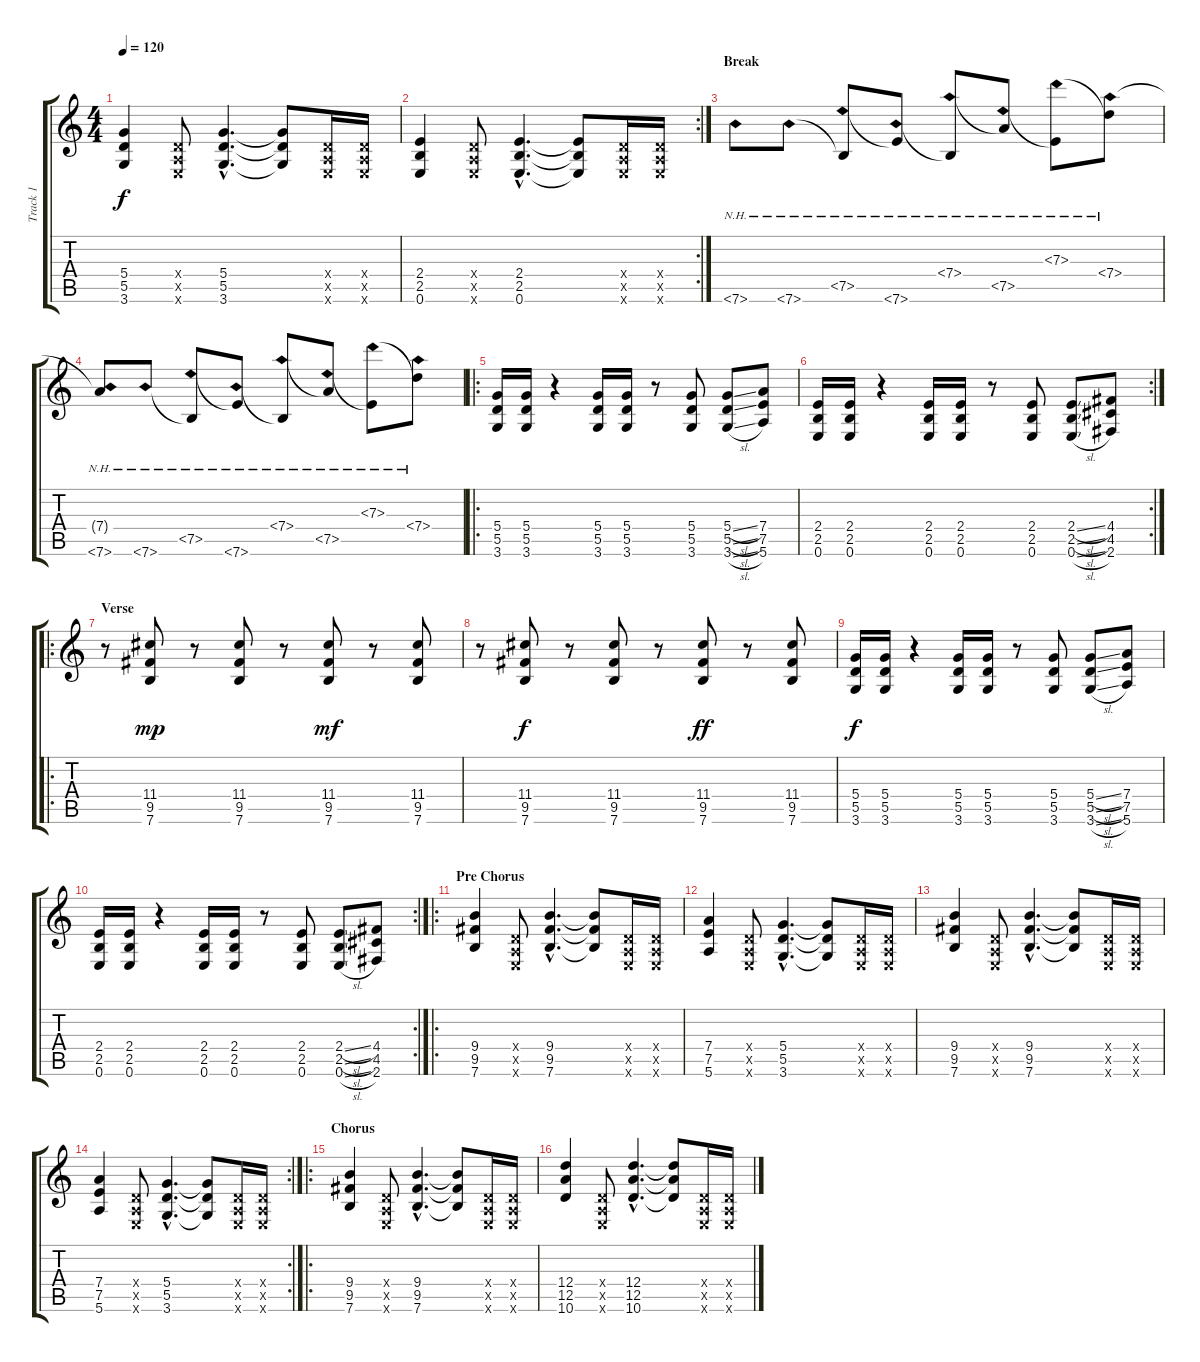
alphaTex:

\track ("Track 1" "Track 1") {instrument distortionguitar}
\staff {score tabs}
\tuning (E4 B3 G3 D3 A2 E2) {hide}
\ts (4 4)
\tempo 120
\clef g2
\ks c
(5.4 5.5 3.6).4{dy f} (0.4{x} 0.5{x} 0.6{x}).8 (5.4{hac} 5.5{hac} 3.6{hac}).4{d} (5.4{t} 5.5{t} 3.6{t}).8 (0.4{x} 0.5{x} 0.6{x}).16 (0.4{x} 0.5{x} 0.6{x}).16 |
\rc 2
(2.4 2.5 0.6).4 (0.4{x} 0.5{x} 0.6{x}).8 (2.4{hac} 2.5{hac} 0.6{hac}).4{d} (2.4{t} 2.5{t} 0.6{t}).8 (0.4{x} 0.5{x} 0.6{x}).16 (0.4{x} 0.5{x} 0.6{x}).16 |
\section ("" "Break")
7.6{nh}.8 7.6{nh}.8 (7.5{nh} 7.6{t}).8 (7.5{t} 7.6{nh}).8 (7.4{nh} 7.6{t}).8 (7.4{t} 7.5{nh}).8 (7.3{nh} 7.5{t}).8 (7.3{t} 7.4{nh}).8 |
(7.4{t} 7.6{nh}).8 7.6{nh}.8 (7.5{nh} 7.6{t}).8 (7.5{t} 7.6{nh}).8 (7.4{nh} 7.6{t}).8 (7.4{t} 7.5{nh}).8 (7.3{nh} 7.5{t}).8 (7.3{t} 7.4{nh}).8 |
\ro
(5.4 5.5 3.6).16 (5.4 5.5 3.6).16 r.4 (5.4 5.5 3.6).16 (5.4 5.5 3.6).16 r.8 (5.4 5.5 3.6).8 (5.4{sl} 5.5{sl} 3.6{sl}).8 (7.4 7.5 5.6).8 |
\rc 2
(2.4 2.5 0.6).16 (2.4 2.5 0.6).16 r.4 (2.4 2.5 0.6).16 (2.4 2.5 0.6).16 r.8 (2.4 2.5 0.6).8 (2.4{sl} 2.5{sl} 0.6{sl}).8 (4.4 4.5 2.6).8 |
\ro
\section ("" "Verse")
r.8 (11.4 9.5 7.6).8{dy mp} r.8 (11.4 9.5 7.6).8 r.8 (11.4 9.5 7.6).8{dy mf} r.8 (11.4 9.5 7.6).8 |
r.8 (11.4 9.5 7.6).8{dy f} r.8 (11.4 9.5 7.6).8 r.8 (11.4 9.5 7.6).8{dy ff} r.8 (11.4 9.5 7.6).8 |
(5.4 5.5 3.6).16{dy f} (5.4 5.5 3.6).16 r.4 (5.4 5.5 3.6).16 (5.4 5.5 3.6).16 r.8 (5.4 5.5 3.6).8 (5.4{sl} 5.5{sl} 3.6{sl}).8 (7.4 7.5 5.6).8 |
\rc 2
(2.4 2.5 0.6).16 (2.4 2.5 0.6).16 r.4 (2.4 2.5 0.6).16 (2.4 2.5 0.6).16 r.8 (2.4 2.5 0.6).8 (2.4{sl} 2.5{sl} 0.6{sl}).8 (4.4 4.5 2.6).8 |
\ro
\section ("" "Pre Chorus")
(9.4 9.5 7.6).4 (0.4{x} 0.5{x} 0.6{x}).8 (9.4{hac} 9.5{hac} 7.6{hac}).4{d} (9.4{t} 9.5{t} 7.6{t}).8 (0.4{x} 0.5{x} 0.6{x}).16 (0.4{x} 0.5{x} 0.6{x}).16 |
(7.4 7.5 5.6).4 (0.4{x} 0.5{x} 0.6{x}).8 (5.4{hac} 5.5{hac} 3.6{hac}).4{d} (5.4{t} 5.5{t} 3.6{t}).8 (0.4{x} 0.5{x} 0.6{x}).16 (0.4{x} 0.5{x} 0.6{x}).16 |
(9.4 9.5 7.6).4 (0.4{x} 0.5{x} 0.6{x}).8 (9.4{hac} 9.5{hac} 7.6{hac}).4{d} (9.4{t} 9.5{t} 7.6{t}).8 (0.4{x} 0.5{x} 0.6{x}).16 (0.4{x} 0.5{x} 0.6{x}).16 |
\rc 2
(7.4 7.5 5.6).4 (0.4{x} 0.5{x} 0.6{x}).8 (5.4{hac} 5.5{hac} 3.6{hac}).4{d} (5.4{t} 5.5{t} 3.6{t}).8 (0.4{x} 0.5{x} 0.6{x}).16 (0.4{x} 0.5{x} 0.6{x}).16 |
\ro
\section ("" "Chorus")
(9.4 9.5 7.6).4 (0.4{x} 0.5{x} 0.6{x}).8 (9.4{hac} 9.5{hac} 7.6{hac}).4{d} (9.4{t} 9.5{t} 7.6{t}).8 (0.4{x} 0.5{x} 0.6{x}).16 (0.4{x} 0.5{x} 0.6{x}).16 |
(12.4 12.5 10.6).4 (0.4{x} 0.5{x} 0.6{x}).8 (12.4{hac} 12.5{hac} 10.6{hac}).4{d} (12.4{t} 12.5{t} 10.6{t}).8 (0.4{x} 0.5{x} 0.6{x}).16 (0.4{x} 0.5{x} 0.6{x}).16
